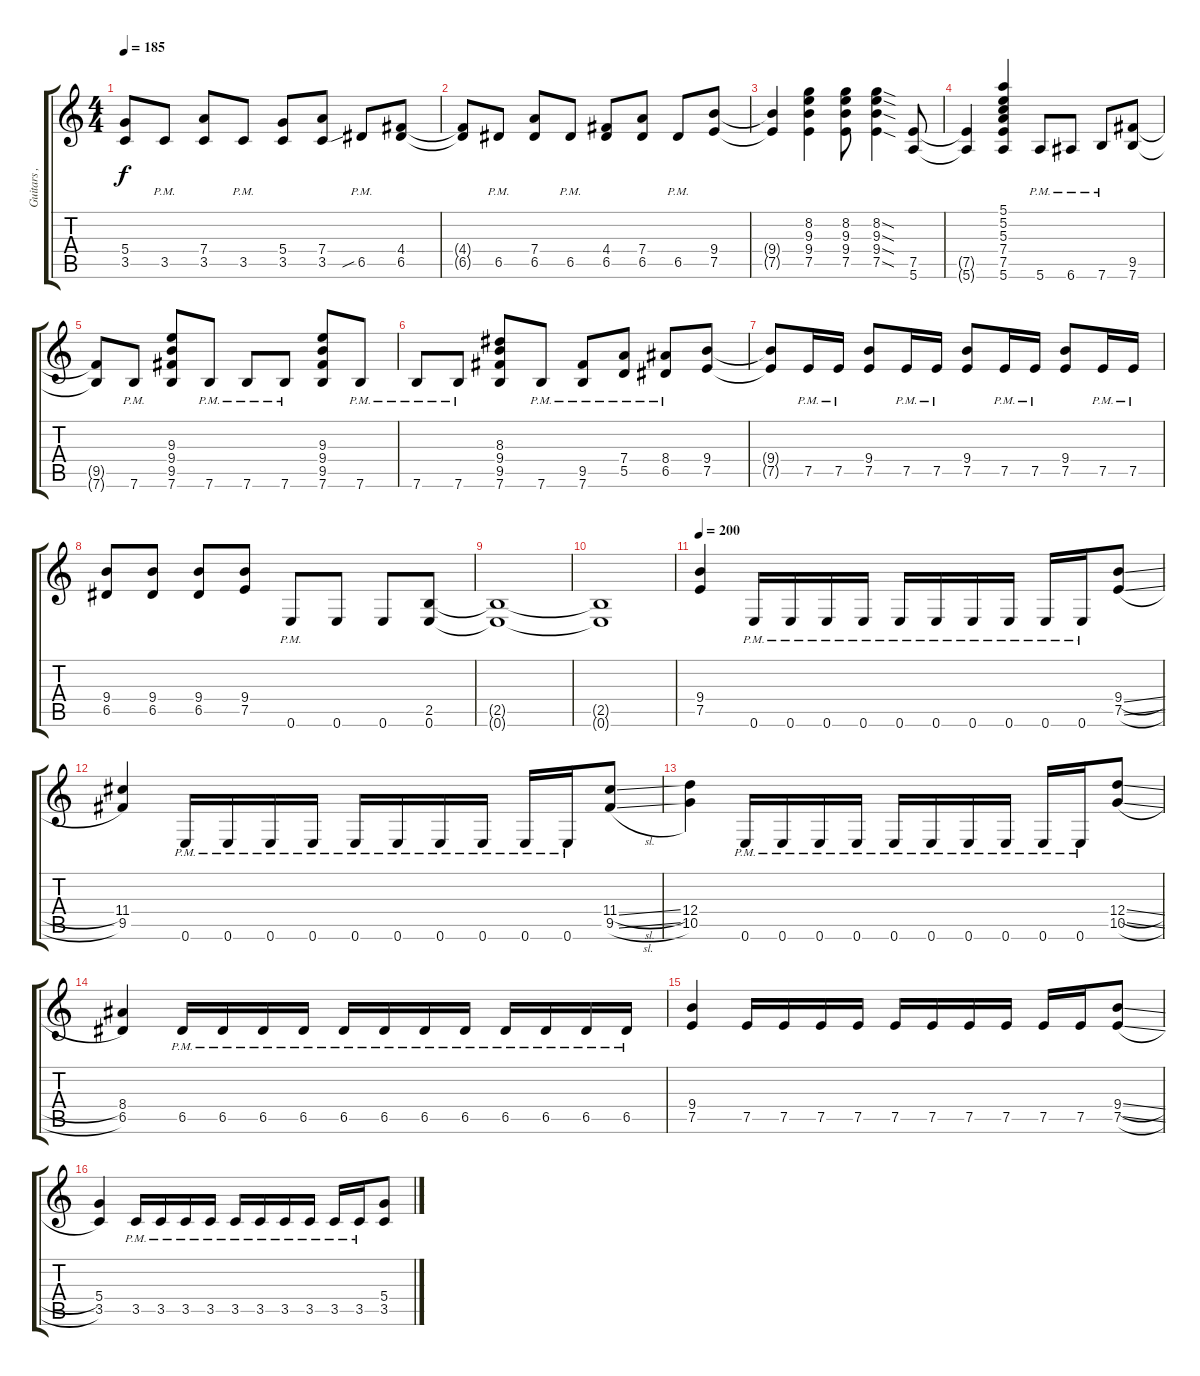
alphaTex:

\track ("Guitars , Vocals - Corey Beaulieu" "Guitars , ") {instrument distortionguitar}
\staff {score tabs}
\tuning (E4 B3 G3 D3 A2 E2) {hide}
\ts (4 4)
\tempo 185
\clef g2
\ks c
(5.4{t} 3.5{t}).8{dy f} 3.5{pm}.8 (7.4 3.5).8 3.5{pm}.8 (5.4 3.5).8 (7.4 3.5).8 6.5{sib pm}.8 (4.4 6.5).8 |
(4.4{t} 6.5{t}).8 6.5{pm}.8 (7.4 6.5).8 6.5{pm}.8 (4.4 6.5).8 (7.4 6.5).8 6.5{pm}.8 (9.4 7.5).8 |
(9.4{t} 7.5{t}).4 (8.2 9.3 9.4 7.5).4 (8.2 9.3 9.4 7.5).8 (8.2{sod} 9.3{sod} 9.4{sod} 7.5{sod}).4 (7.5 5.6).8 |
(7.5{t} 5.6{t}).4 (5.1 5.2 5.3 7.4 7.5 5.6).4 5.6{pm}.8 6.6{pm}.8 7.6{pm}.8 (9.5 7.6).8 |
(9.5{t} 7.6{t}).8 7.6{pm}.8 (9.3 9.4 9.5 7.6).8 7.6{pm}.8 7.6{pm}.8 7.6{pm}.8 (9.3 9.4 9.5 7.6).8 7.6{pm}.8 |
7.6{pm}.8 7.6{pm}.8 (8.3 9.4 9.5 7.6).8 7.6{pm}.8 (9.5{pm} 7.6{pm}).8 (7.4{pm} 5.5{pm}).8 (8.4{pm} 6.5{pm}).8 (9.4 7.5).8 |
(9.4{t} 7.5{t}).8 7.5{pm}.16 7.5{pm}.16 (9.4 7.5).8 7.5{pm}.16 7.5{pm}.16 (9.4 7.5).8 7.5{pm}.16 7.5{pm}.16 (9.4 7.5).8 7.5{pm}.16 7.5{pm}.16 |
(9.4 6.5).8 (9.4 6.5).8 (9.4 6.5).8 (9.4 7.5).8 0.6{pm}.8 0.6.8 0.6.8 (2.5 0.6).8 |
(2.5{t} 0.6{t}).1 |
(2.5{t} 0.6{t}).1 |
\tempo 200
(9.4 7.5).4 0.6{pm}.16 0.6{pm}.16 0.6{pm}.16 0.6{pm}.16 0.6{pm}.16 0.6{pm}.16 0.6{pm}.16 0.6{pm}.16 0.6{pm}.16 0.6{pm}.16 (9.4{sl} 7.5{sl}).8 |
(11.4 9.5).4 0.6{pm}.16 0.6{pm}.16 0.6{pm}.16 0.6{pm}.16 0.6{pm}.16 0.6{pm}.16 0.6{pm}.16 0.6{pm}.16 0.6{pm}.16 0.6{pm}.16 (11.4{sl} 9.5{sl}).8 |
(12.4 10.5).4 0.6{pm}.16 0.6{pm}.16 0.6{pm}.16 0.6{pm}.16 0.6{pm}.16 0.6{pm}.16 0.6{pm}.16 0.6{pm}.16 0.6{pm}.16 0.6{pm}.16 (12.4{sl} 10.5{sl}).8 |
(8.4 6.5).4 6.5{pm}.16 6.5{pm}.16 6.5{pm}.16 6.5{pm}.16 6.5{pm}.16 6.5{pm}.16 6.5{pm}.16 6.5{pm}.16 6.5{pm}.16 6.5{pm}.16 6.5{pm}.16 6.5{pm}.16 |
(9.4 7.5).4 7.5.16 7.5.16 7.5.16 7.5.16 7.5.16 7.5.16 7.5.16 7.5.16 7.5.16 7.5.16 (9.4{sl} 7.5{sl}).8 |
(5.4 3.5).4 3.5{pm}.16 3.5{pm}.16 3.5{pm}.16 3.5{pm}.16 3.5{pm}.16 3.5{pm}.16 3.5{pm}.16 3.5{pm}.16 3.5{pm}.16 3.5{pm}.16 (5.4{sl} 3.5{sl}).8
